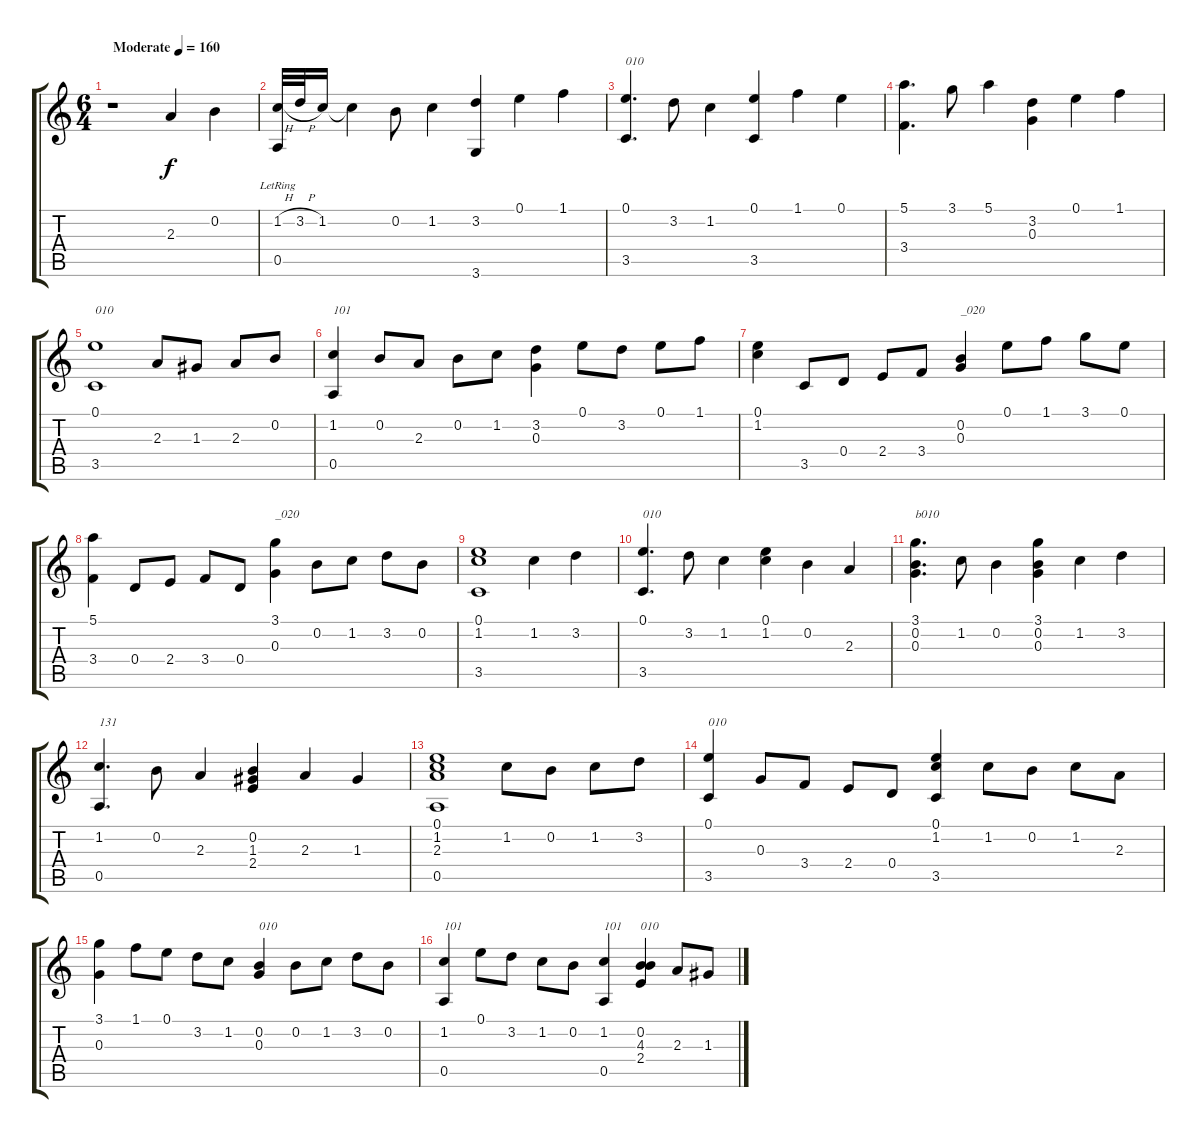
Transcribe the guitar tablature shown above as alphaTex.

\track "" {instrument acousticguitarnylon}
\staff {score tabs}
\tuning (E4 B3 G3 D3 A2 E2) {hide}
\ts (6 4)
\tempo (160 "Moderate")
\clef g2
\ks c
r.1{dy f instrument acousticguitarnylon} 2.3.4 0.2.4 |
(1.2{h} 0.5{lr}).32 3.2{h}.32 1.2.16 1.2{t}.4 0.2.8 1.2.4 (3.2 3.6).4 0.1.4 1.1.4 |
(0.1 3.5).4{d txt "010"} 3.2.8 1.2.4 (0.1 3.5).4 1.1.4 0.1.4 |
(5.1 3.4).4{d} 3.1.8 5.1.4 (3.2 0.3).4 0.1.4 1.1.4 |
(0.1 3.5).1{txt "010"} 2.3.8 1.3.8 2.3.8 0.2.8 |
(1.2 0.5).4{txt "101"} 0.2.8 2.3.8 0.2.8 1.2.8 (3.2 0.3).4 0.1.8 3.2.8 0.1.8 1.1.8 |
(0.1 1.2).4 3.5.8 0.4.8 2.4.8 3.4.8 (0.2 0.3).4{txt "_020"} 0.1.8 1.1.8 3.1.8 0.1.8 |
(5.1 3.4).4 0.4.8 2.4.8 3.4.8 0.4.8 (3.1 0.3).4{txt "_020"} 0.2.8 1.2.8 3.2.8 0.2.8 |
(0.1 1.2 3.5).1 1.2.4 3.2.4 |
(0.1 3.5).4{d txt "010"} 3.2.8 1.2.4 (0.1 1.2).4 0.2.4 2.3.4 |
(3.1 0.2 0.3).4{d txt "b010"} 1.2.8 0.2.4 (3.1 0.2 0.3).4 1.2.4 3.2.4 |
(1.2 0.5).4{d txt "131"} 0.2.8 2.3.4 (0.2 1.3 2.4).4 2.3.4 1.3.4 |
(0.1 1.2 2.3 0.5).1 1.2.8 0.2.8 1.2.8 3.2.8 |
(0.1 3.5).4{txt "010"} 0.3.8 3.4.8 2.4.8 0.4.8 (0.1 1.2 3.5).4 1.2.8 0.2.8 1.2.8 2.3.8 |
(3.1 0.3).4 1.1.8 0.1.8 3.2.8 1.2.8 (0.2 0.3).4{txt "010"} 0.2.8 1.2.8 3.2.8 0.2.8 |
(1.2 0.5).4{txt "101"} 0.1.8 3.2.8 1.2.8 0.2.8 (1.2 0.5).4{txt "101"} (0.2 4.3 2.4).4{txt "010"} 2.3.8 1.3.8
